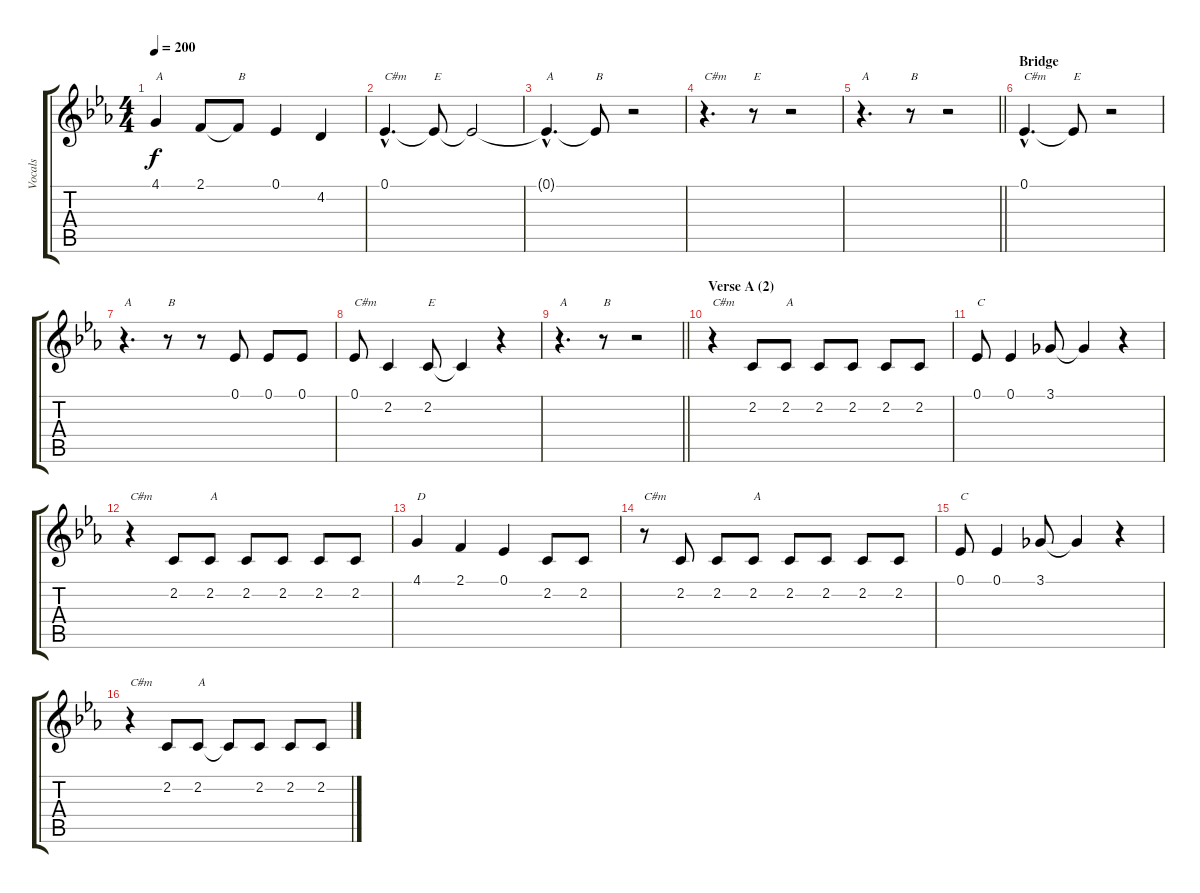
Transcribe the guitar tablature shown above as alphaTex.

\track ("Vocals" "Vocals") {instrument sopranosax}
\staff {score tabs}
\tuning (Eb4 Bb3 Gb3 Db3 Ab2 Eb2) {hide}
\ts (4 4)
\tempo 200
\clef g2
\ks cminor
4.1.4{txt "A" dy f} 2.1.8 2.1{t}.8{txt "B"} 0.1.4 4.2.4 |
0.1{hac}.4{d txt "C#m"} 0.1{t}.8{txt "E"} 0.1{t}.2 |
0.1{hac t}.4{d txt "A"} 0.1{t}.8{txt "B"} r.2 |
r.4{d txt "C#m"} r.8{txt "E"} r.2 |
\barLineRight lightlight
r.4{d txt "A"} r.8{txt "B"} r.2 |
\section ("" "Bridge")
0.1{hac}.4{d txt "C#m"} 0.1{t}.8{txt "E"} r.2 |
r.4{d txt "A"} r.8{txt "B"} r.8 0.1.8 0.1.8 0.1.8 |
0.1.8{txt "C#m"} 2.2.4 2.2.8{txt "E"} 2.2{t}.4 r.4 |
\barLineRight lightlight
r.4{d txt "A"} r.8{txt "B"} r.2 |
\section ("" "Verse A (2)")
r.4{txt "C#m"} 2.2.8 2.2.8{txt "A"} 2.2.8 2.2.8 2.2.8 2.2.8 |
0.1.8{txt "C"} 0.1.4 3.1.8 3.1{t}.4 r.4 |
r.4{txt "C#m"} 2.2.8 2.2.8{txt "A"} 2.2.8 2.2.8 2.2.8 2.2.8 |
4.1.4{txt "D"} 2.1.4 0.1.4 2.2.8 2.2.8 |
r.8{txt "C#m"} 2.2.8 2.2.8 2.2.8{txt "A"} 2.2.8 2.2.8 2.2.8 2.2.8 |
0.1.8{txt "C"} 0.1.4 3.1.8 3.1{t}.4 r.4 |
r.4{txt "C#m"} 2.2.8 2.2.8{txt "A"} 2.2{t}.8 2.2.8 2.2.8 2.2.8
